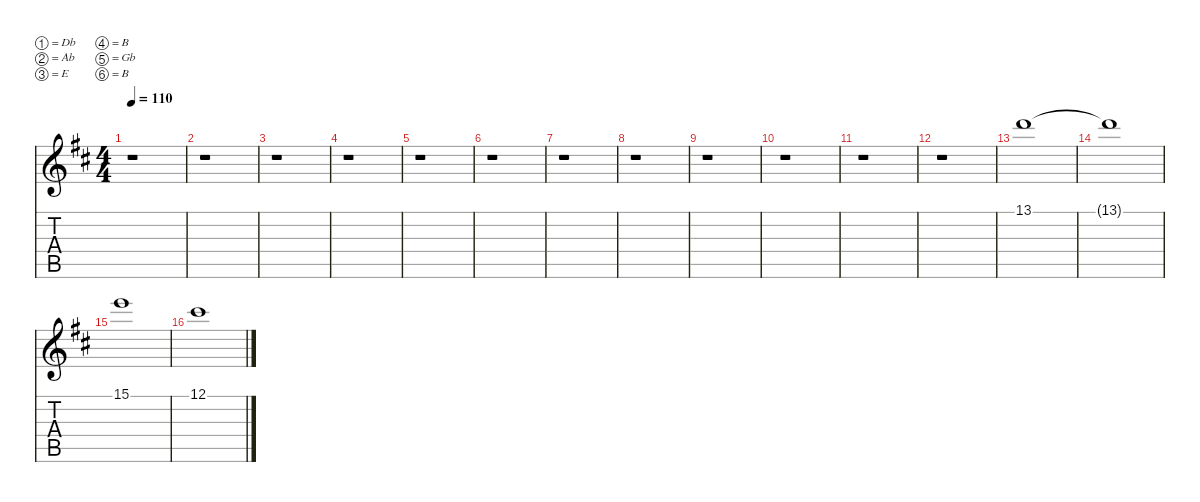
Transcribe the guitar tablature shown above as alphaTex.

\defaultSystemsLayout 4
\hideDynamics
\bracketExtendMode nobrackets
\singleTrackTrackNamePolicy hidden
\multiTrackTrackNamePolicy hidden
\firstSystemTrackNameMode fullname
\firstSystemTrackNameOrientation horizontal
\otherSystemsTrackNameOrientation horizontal
\track ("Aaron Turner Over" "od.guit.") {defaultSystemsLayout 8 instrument overdrivenguitar}
\staff {score tabs}
\tuning (Db4 Ab3 E3 B2 Gb2 B1)
\ts (4 4)
\beaming (8 2 2 2 2)
\tempo 110
\clef g2
\ks bminor
r.1{dy f instrument overdrivenguitar beam Down} |
r.1{beam Down} |
r.1{beam Down} |
r.1{beam Down} |
r.1{beam Down} |
r.1{beam Down} |
r.1{beam Down} |
r.1{beam Down} |
r.1{beam Down} |
r.1{beam Down} |
r.1{beam Down} |
r.1{beam Down} |
13.1{acc forcenatural}.1{beam Down} |
13.1{t acc forcenatural}.1{beam Down} |
15.1{acc forcenatural}.1{beam Down} |
12.1{acc #}.1{beam Down}
